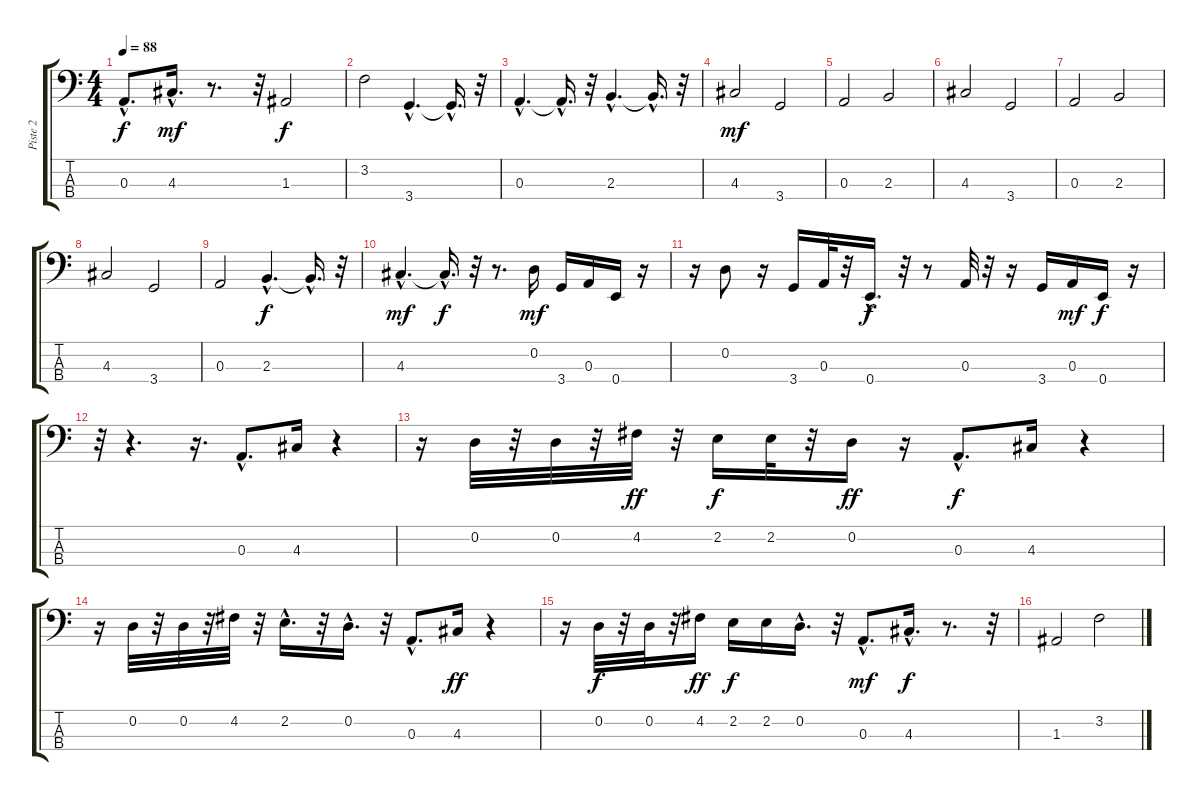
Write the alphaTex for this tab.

\track ("Piste 2" "Piste 2") {instrument electricbassfinger}
\staff {score tabs}
\tuning (G2 D2 A1 E1) {hide}
\ts (4 4)
\tempo 88
\clef f4
\ks c
0.3{hac}.8{d dy f} 4.3{hac}.16{d dy mf} r.8{d} r.32 1.3.2{dy f} |
3.2.2 3.4{hac}.4{d} 3.4{hac t}.16{d} r.32 |
0.3{hac}.4{d} 0.3{hac t}.16{d} r.32 2.3{hac}.4{d} 2.3{hac t}.16{d} r.32 |
4.3.2{dy mf} 3.4.2 |
0.3.2 2.3.2 |
4.3.2 3.4.2 |
0.3.2 2.3.2 |
4.3.2 3.4.2 |
0.3.2 2.3{hac}.4{d dy f} 2.3{hac t}.16{d} r.32 |
4.3{hac}.4{d dy mf} 4.3{hac t}.16{d dy f} r.32 r.8{d} 0.2.16{dy mf} 3.4.16 0.3.16 0.4.16 r.16 |
r.16 0.2.8 r.16 3.4.16 0.3.32 r.32 0.4{hac}.16{d dy f} r.32 r.8 0.3.32 r.32 r.16 3.4.16 0.3.16{dy mf} 0.4.16{dy f} r.16 |
r.32 r.4{d} r.16{d} 0.3{hac}.8{d} 4.3.16 r.4 |
r.16 0.2.32 r.32 0.2.32 r.32 4.2.32{dy ff} r.32 2.2.16{dy f} 2.2.32 r.32 0.2.16{dy ff} r.16 0.3{hac}.8{d dy f} 4.3.16 r.4 |
r.16 0.2.32 r.32 0.2.32 r.32 4.2.32 r.32 2.2{hac}.16{d} r.32 0.2{hac}.16{d} r.32 0.3{hac}.8{d} 4.3.16{dy ff} r.4 |
r.16 0.2.32{dy f} r.32 0.2.32 r.32 4.2.16{dy ff} 2.2.16{dy f} 2.2.16 0.2{hac}.16{d} r.32 0.3{hac}.8{d dy mf} 4.3{hac}.16{d dy f} r.8{d} r.32 |
1.3.2 3.2.2
